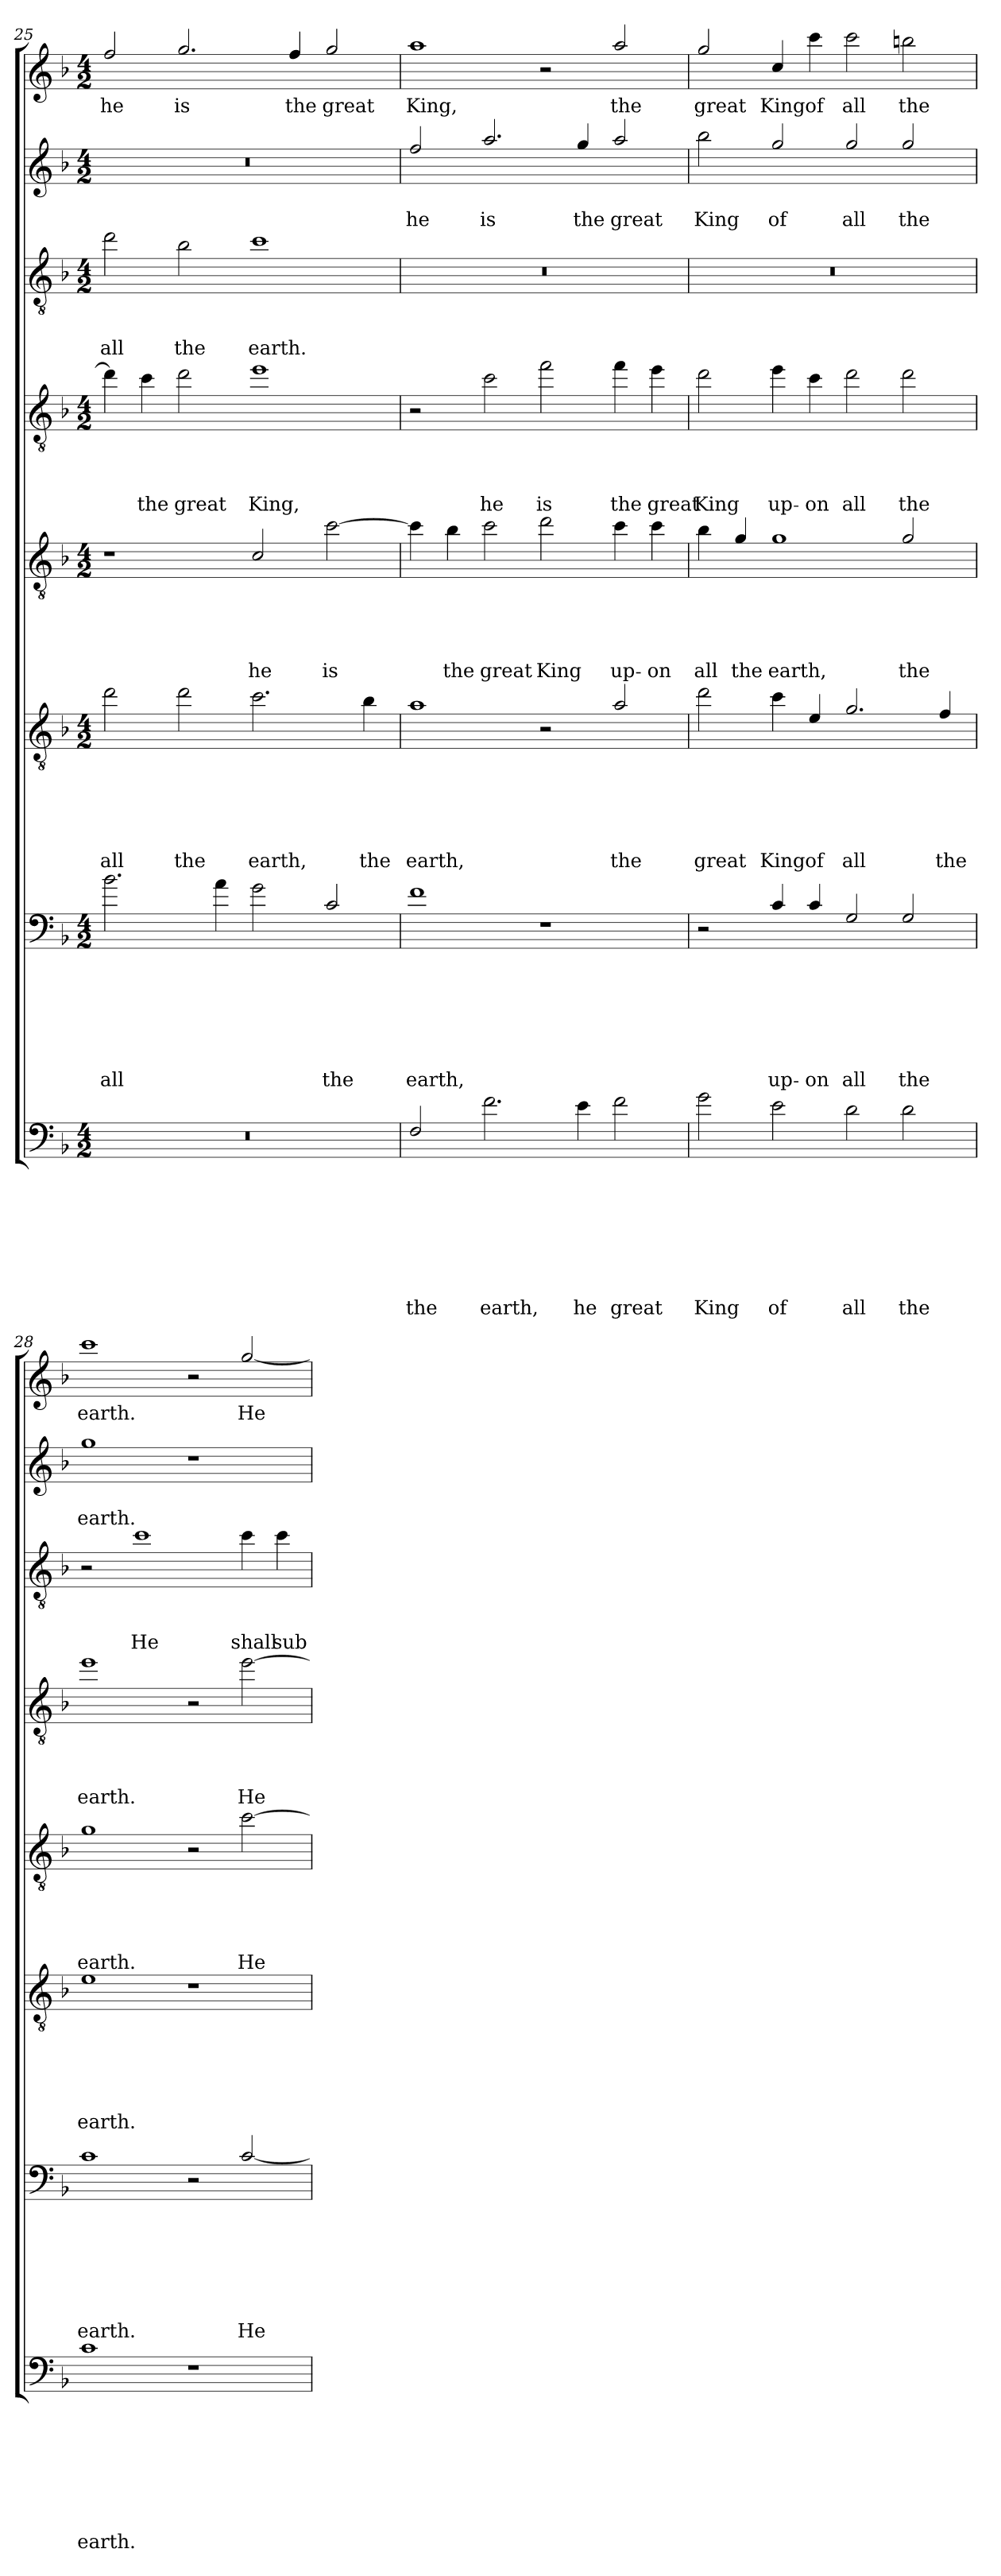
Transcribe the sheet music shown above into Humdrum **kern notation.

**kern	**text	**text	**text	**text	**text	**text	**text	**text	**kern	**text	**text	**text	**text	**text	**text	**text	**kern	**text	**text	**text	**text	**text	**text	**kern	**text	**text	**text	**text	**text	**kern	**text	**text	**text	**text	**kern	**text	**text	**text	**kern	**text	**text	**kern	**text
*part8	*part8	*part8	*part8	*part8	*part8	*part8	*part8	*part8	*part7	*part7	*part7	*part7	*part7	*part7	*part7	*part7	*part6	*part6	*part6	*part6	*part6	*part6	*part6	*part5	*part5	*part5	*part5	*part5	*part5	*part4	*part4	*part4	*part4	*part4	*part3	*part3	*part3	*part3	*part2	*part2	*part2	*part1	*part1
*staff8	*staff8	*staff8	*staff8	*staff8	*staff8	*staff8	*staff8	*staff8	*staff7	*staff7	*staff7	*staff7	*staff7	*staff7	*staff7	*staff7	*staff6	*staff6	*staff6	*staff6	*staff6	*staff6	*staff6	*staff5	*staff5	*staff5	*staff5	*staff5	*staff5	*staff4	*staff4	*staff4	*staff4	*staff4	*staff3	*staff3	*staff3	*staff3	*staff2	*staff2	*staff2	*staff1	*staff1
!!LO:PB:g=z
*clefF4	*	*	*	*	*	*	*	*	*clefF4	*	*	*	*	*	*	*	*clefGv2	*	*	*	*	*	*	*clefGv2	*	*	*	*	*	*clefGv2	*	*	*	*	*clefGv2	*	*	*	*clefG2	*	*	*clefG2	*
*ITrd8c14	*	*	*	*	*	*	*	*	*ITrd8c14	*	*	*	*	*	*	*	*ITrd8c14	*	*	*	*	*	*	*ITrd8c14	*	*	*	*	*	*ITrd8c14	*	*	*	*	*ITrd8c14	*	*	*	*ITrd8c14	*	*	*ITrd8c14	*
*k[b-]	*	*	*	*	*	*	*	*	*k[b-]	*	*	*	*	*	*	*	*k[b-]	*	*	*	*	*	*	*k[b-]	*	*	*	*	*	*k[b-]	*	*	*	*	*k[b-]	*	*	*	*k[b-]	*	*	*k[b-]	*
*F:	*	*	*	*	*	*	*	*	*F:	*	*	*	*	*	*	*	*F:	*	*	*	*	*	*	*F:	*	*	*	*	*	*F:	*	*	*	*	*F:	*	*	*	*F:	*	*	*F:	*
*M4/2	*	*	*	*	*	*	*	*	*M4/2	*	*	*	*	*	*	*	*M4/2	*	*	*	*	*	*	*M4/2	*	*	*	*	*	*M4/2	*	*	*	*	*M4/2	*	*	*	*M4/2	*	*	*M4/2	*
=25	=25	=25	=25	=25	=25	=25	=25	=25	=25	=25	=25	=25	=25	=25	=25	=25	=25	=25	=25	=25	=25	=25	=25	=25	=25	=25	=25	=25	=25	=25	=25	=25	=25	=25	=25	=25	=25	=25	=25	=25	=25	=25	=25
0r	.	.	.	.	.	.	.	.	2.B-\	.	.	.	.	.	.	all	2d\	.	.	.	.	.	all	1r	.	.	.	.	.	4d\]	.	.	.	.	2d\	.	.	all	0r	.	.	2f/	he
.	.	.	.	.	.	.	.	.	.	.	.	.	.	.	.	.	.	.	.	.	.	.	.	.	.	.	.	.	.	4c\	.	.	.	the	.	.	.	.	.	.	.	.	.
.	.	.	.	.	.	.	.	.	.	.	.	.	.	.	.	.	2d\	.	.	.	.	.	the	.	.	.	.	.	.	2d\	.	.	.	great	2B-\	.	.	the	.	.	.	2.g/	is
.	.	.	.	.	.	.	.	.	4A\	.	.	.	.	.	.	.	.	.	.	.	.	.	.	.	.	.	.	.	.	.	.	.	.	.	.	.	.	.	.	.	.	.	.
.	.	.	.	.	.	.	.	.	2G\	.	.	.	.	.	.	.	2.c\	.	.	.	.	.	earth,	2C/	.	.	.	.	he	1e	.	.	.	King,	1c	.	.	earth.	.	.	.	.	.
.	.	.	.	.	.	.	.	.	.	.	.	.	.	.	.	.	.	.	.	.	.	.	.	.	.	.	.	.	.	.	.	.	.	.	.	.	.	.	.	.	.	4f/	the
.	.	.	.	.	.	.	.	.	2C/	.	.	.	.	.	.	the	.	.	.	.	.	.	.	[2c\	.	.	.	.	is	.	.	.	.	.	.	.	.	.	.	.	.	2g/	great
.	.	.	.	.	.	.	.	.	.	.	.	.	.	.	.	.	4B-\	.	.	.	.	.	the	.	.	.	.	.	.	.	.	.	.	.	.	.	.	.	.	.	.	.	.
=26	=26	=26	=26	=26	=26	=26	=26	=26	=26	=26	=26	=26	=26	=26	=26	=26	=26	=26	=26	=26	=26	=26	=26	=26	=26	=26	=26	=26	=26	=26	=26	=26	=26	=26	=26	=26	=26	=26	=26	=26	=26	=26	=26
2FF/	.	.	.	.	.	.	.	the	1F	.	.	.	.	.	.	earth,	1A	.	.	.	.	.	earth,	4c\]	.	.	.	.	.	2r	.	.	.	.	0r	.	.	.	2f/	.	he	1a	King,
.	.	.	.	.	.	.	.	.	.	.	.	.	.	.	.	.	.	.	.	.	.	.	.	4B-\	.	.	.	.	the	.	.	.	.	.	.	.	.	.	.	.	.	.	.
2.F\	.	.	.	.	.	.	.	earth,	.	.	.	.	.	.	.	.	.	.	.	.	.	.	.	2c\	.	.	.	.	great	2c\	.	.	.	he	.	.	.	.	2.a/	.	is	.	.
.	.	.	.	.	.	.	.	.	1r	.	.	.	.	.	.	.	2r	.	.	.	.	.	.	2d\	.	.	.	.	King	2f\	.	.	.	is	.	.	.	.	.	.	.	2r	.
4E\	.	.	.	.	.	.	.	he	.	.	.	.	.	.	.	.	.	.	.	.	.	.	.	.	.	.	.	.	.	.	.	.	.	.	.	.	.	.	4g/	.	the	.	.
2F\	.	.	.	.	.	.	.	great	.	.	.	.	.	.	.	.	2A/	.	.	.	.	.	the	4c\	.	.	.	.	up-	4f\	.	.	.	the	.	.	.	.	2a/	.	great	2a/	the
.	.	.	.	.	.	.	.	.	.	.	.	.	.	.	.	.	.	.	.	.	.	.	.	4c\	.	.	.	.	-on	4e\	.	.	.	great	.	.	.	.	.	.	.	.	.
=27	=27	=27	=27	=27	=27	=27	=27	=27	=27	=27	=27	=27	=27	=27	=27	=27	=27	=27	=27	=27	=27	=27	=27	=27	=27	=27	=27	=27	=27	=27	=27	=27	=27	=27	=27	=27	=27	=27	=27	=27	=27	=27	=27
2G\	.	.	.	.	.	.	.	King	2r	.	.	.	.	.	.	.	2d\	.	.	.	.	.	great	4B-\	.	.	.	.	all	2d\	.	.	.	King	0r	.	.	.	2b-\	.	King	2g/	great
.	.	.	.	.	.	.	.	.	.	.	.	.	.	.	.	.	.	.	.	.	.	.	.	4G/	.	.	.	.	the	.	.	.	.	.	.	.	.	.	.	.	.	.	.
2E\	.	.	.	.	.	.	.	of	4C/	.	.	.	.	.	.	up-	4c\	.	.	.	.	.	King	1G	.	.	.	.	earth,	4e\	.	.	.	up-	.	.	.	.	2g/	.	of	4c/	King
.	.	.	.	.	.	.	.	.	4C/	.	.	.	.	.	.	-on	4E/	.	.	.	.	.	of	.	.	.	.	.	.	4c\	.	.	.	-on	.	.	.	.	.	.	.	4cc\	of
2D\	.	.	.	.	.	.	.	all	2GG/	.	.	.	.	.	.	all	2.G/	.	.	.	.	.	all	.	.	.	.	.	.	2d\	.	.	.	all	.	.	.	.	2g/	.	all	2cc\	all
2D\	.	.	.	.	.	.	.	the	2GG/	.	.	.	.	.	.	the	.	.	.	.	.	.	.	2G/	.	.	.	.	the	2d\	.	.	.	the	.	.	.	.	2g/	.	the	2bn\	the
.	.	.	.	.	.	.	.	.	.	.	.	.	.	.	.	.	4F/	.	.	.	.	.	the	.	.	.	.	.	.	.	.	.	.	.	.	.	.	.	.	.	.	.	.
=28	=28	=28	=28	=28	=28	=28	=28	=28	=28	=28	=28	=28	=28	=28	=28	=28	=28	=28	=28	=28	=28	=28	=28	=28	=28	=28	=28	=28	=28	=28	=28	=28	=28	=28	=28	=28	=28	=28	=28	=28	=28	=28	=28
1C	.	.	.	.	.	.	.	earth.	1C	.	.	.	.	.	.	earth.	1E	.	.	.	.	.	earth.	1G	.	.	.	.	earth.	1e	.	.	.	earth.	2r	.	.	.	1g	.	earth.	1cc	earth.
.	.	.	.	.	.	.	.	.	.	.	.	.	.	.	.	.	.	.	.	.	.	.	.	.	.	.	.	.	.	.	.	.	.	.	1c	.	.	He	.	.	.	.	.
1r	.	.	.	.	.	.	.	.	2r	.	.	.	.	.	.	.	1r	.	.	.	.	.	.	2r	.	.	.	.	.	2r	.	.	.	.	.	.	.	.	1r	.	.	2r	.
.	.	.	.	.	.	.	.	.	[2C/	.	.	.	.	.	.	He	.	.	.	.	.	.	.	[2c\	.	.	.	.	He	[2e\	.	.	.	He	4c\	.	.	shall	.	.	.	[2g/	He
.	.	.	.	.	.	.	.	.	.	.	.	.	.	.	.	.	.	.	.	.	.	.	.	.	.	.	.	.	.	.	.	.	.	.	4c\	.	.	sub-	.	.	.	.	.
=	=	=	=	=	=	=	=	=	=	=	=	=	=	=	=	=	=	=	=	=	=	=	=	=	=	=	=	=	=	=	=	=	=	=	=	=	=	=	=	=	=	=	=
*-	*-	*-	*-	*-	*-	*-	*-	*-	*-	*-	*-	*-	*-	*-	*-	*-	*-	*-	*-	*-	*-	*-	*-	*-	*-	*-	*-	*-	*-	*-	*-	*-	*-	*-	*-	*-	*-	*-	*-	*-	*-	*-	*-
